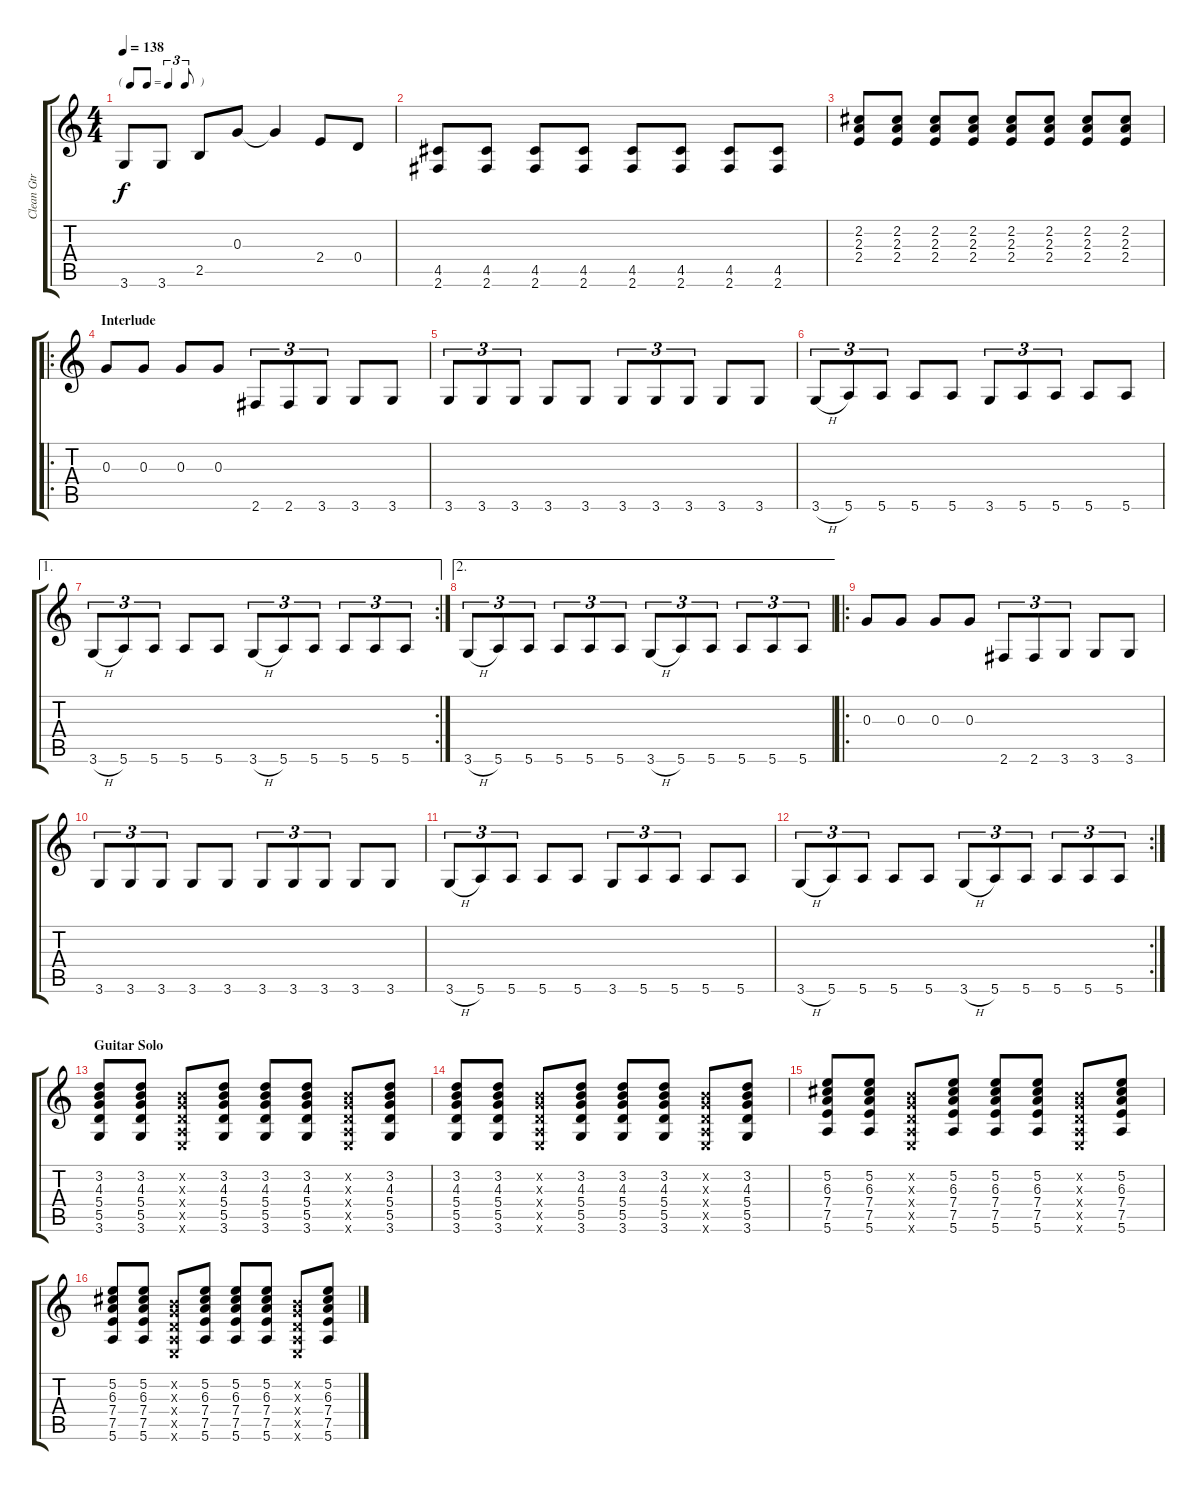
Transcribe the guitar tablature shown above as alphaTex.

\track ("Clean Gtr" "Clean Gtr") {instrument electricguitarclean}
\staff {score tabs}
\tuning (E4 B3 G3 D3 A2 E2) {hide}
\ts (4 4)
\tf triplet8th
\tempo 138
\clef g2
\ks c
3.6.8{dy f} 3.6.8 2.5.8 0.3.8 0.3{t}.4 2.4.8 0.4.8 |
(4.5 2.6).8 (4.5 2.6).8 (4.5 2.6).8 (4.5 2.6).8 (4.5 2.6).8 (4.5 2.6).8 (4.5 2.6).8 (4.5 2.6).8 |
(2.2 2.3 2.4).8 (2.2 2.3 2.4).8 (2.2 2.3 2.4).8 (2.2 2.3 2.4).8 (2.2 2.3 2.4).8 (2.2 2.3 2.4).8 (2.2 2.3 2.4).8 (2.2 2.3 2.4).8 |
\ro
\section ("" "Interlude")
0.3.8 0.3.8 0.3.8 0.3.8 2.6.8{tu (3 2)} 2.6.8{tu (3 2)} 3.6.8{tu (3 2)} 3.6.8 3.6.8 |
3.6.8{tu (3 2)} 3.6.8{tu (3 2)} 3.6.8{tu (3 2)} 3.6.8 3.6.8 3.6.8{tu (3 2)} 3.6.8{tu (3 2)} 3.6.8{tu (3 2)} 3.6.8 3.6.8 |
3.6{h}.8{tu (3 2)} 5.6.8{tu (3 2)} 5.6.8{tu (3 2)} 5.6.8 5.6.8 3.6.8{tu (3 2)} 5.6.8{tu (3 2)} 5.6.8{tu (3 2)} 5.6.8 5.6.8 |
\ae 1
\rc 2
3.6{h}.8{tu (3 2)} 5.6.8{tu (3 2)} 5.6.8{tu (3 2)} 5.6.8 5.6.8 3.6{h}.8{tu (3 2)} 5.6.8{tu (3 2)} 5.6.8{tu (3 2)} 5.6.8{tu (3 2)} 5.6.8{tu (3 2)} 5.6.8{tu (3 2)} |
\ae 2
3.6{h}.8{tu (3 2)} 5.6.8{tu (3 2)} 5.6.8{tu (3 2)} 5.6.8{tu (3 2)} 5.6.8{tu (3 2)} 5.6.8{tu (3 2)} 3.6{h}.8{tu (3 2)} 5.6.8{tu (3 2)} 5.6.8{tu (3 2)} 5.6.8{tu (3 2)} 5.6.8{tu (3 2)} 5.6.8{tu (3 2)} |
\ro
0.3.8 0.3.8 0.3.8 0.3.8 2.6.8{tu (3 2)} 2.6.8{tu (3 2)} 3.6.8{tu (3 2)} 3.6.8 3.6.8 |
3.6.8{tu (3 2)} 3.6.8{tu (3 2)} 3.6.8{tu (3 2)} 3.6.8 3.6.8 3.6.8{tu (3 2)} 3.6.8{tu (3 2)} 3.6.8{tu (3 2)} 3.6.8 3.6.8 |
3.6{h}.8{tu (3 2)} 5.6.8{tu (3 2)} 5.6.8{tu (3 2)} 5.6.8 5.6.8 3.6.8{tu (3 2)} 5.6.8{tu (3 2)} 5.6.8{tu (3 2)} 5.6.8 5.6.8 |
\rc 2
3.6{h}.8{tu (3 2)} 5.6.8{tu (3 2)} 5.6.8{tu (3 2)} 5.6.8 5.6.8 3.6{h}.8{tu (3 2)} 5.6.8{tu (3 2)} 5.6.8{tu (3 2)} 5.6.8{tu (3 2)} 5.6.8{tu (3 2)} 5.6.8{tu (3 2)} |
\section ("" "Guitar Solo")
(3.2 4.3 5.4 5.5 3.6).8 (3.2 4.3 5.4 5.5 3.6).8 (0.2{x} 0.3{x} 0.4{x} 0.5{x} 0.6{x}).8 (3.2 4.3 5.4 5.5 3.6).8 (3.2 4.3 5.4 5.5 3.6).8 (3.2 4.3 5.4 5.5 3.6).8 (0.2{x} 0.3{x} 0.4{x} 0.5{x} 0.6{x}).8 (3.2 4.3 5.4 5.5 3.6).8 |
(3.2 4.3 5.4 5.5 3.6).8 (3.2 4.3 5.4 5.5 3.6).8 (0.2{x} 0.3{x} 0.4{x} 0.5{x} 0.6{x}).8 (3.2 4.3 5.4 5.5 3.6).8 (3.2 4.3 5.4 5.5 3.6).8 (3.2 4.3 5.4 5.5 3.6).8 (0.2{x} 0.3{x} 0.4{x} 0.5{x} 0.6{x}).8 (3.2 4.3 5.4 5.5 3.6).8 |
(5.2 6.3 7.4 7.5 5.6).8 (5.2 6.3 7.4 7.5 5.6).8 (0.2{x} 0.3{x} 0.4{x} 0.5{x} 0.6{x}).8 (5.2 6.3 7.4 7.5 5.6).8 (5.2 6.3 7.4 7.5 5.6).8 (5.2 6.3 7.4 7.5 5.6).8 (0.2{x} 0.3{x} 0.4{x} 0.5{x} 0.6{x}).8 (5.2 6.3 7.4 7.5 5.6).8 |
(5.2 6.3 7.4 7.5 5.6).8 (5.2 6.3 7.4 7.5 5.6).8 (0.2{x} 0.3{x} 0.4{x} 0.5{x} 0.6{x}).8 (5.2 6.3 7.4 7.5 5.6).8 (5.2 6.3 7.4 7.5 5.6).8 (5.2 6.3 7.4 7.5 5.6).8 (0.2{x} 0.3{x} 0.4{x} 0.5{x} 0.6{x}).8 (5.2 6.3 7.4 7.5 5.6).8
